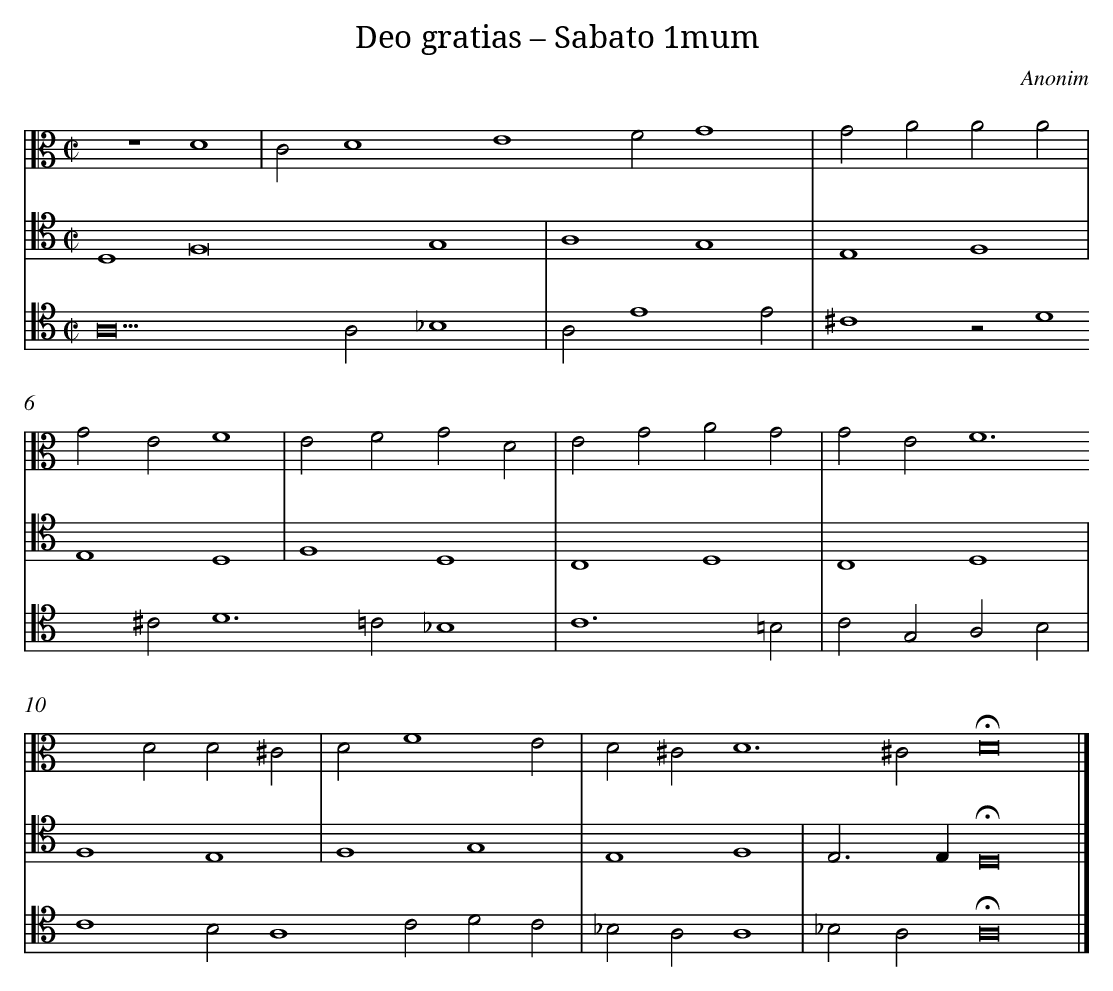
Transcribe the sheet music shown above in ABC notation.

X:1
T: Deo gratias – Sabato 1mum
C: Anonim
L: 1/4
M: C|
V: 1 clef=alto
V: 2 clef=tenor
V: 3 clef=tenor
K: C
[V:1] z4D4 |
[V:2] D,4F,8 [|]
[V:3] A,10 [|]
[V:1] C2D4E4 [|]
[V:2] G,4 |
[V:3] A,2_B,4 |
[V:1] F2G4 |
[V:2] A,4G,4 |
[V:3] A,2E4E2 |
[V:1] G2A2A2A2 |
[V:2] E,4F,4 |
[V:3] ^C4z2D4 [|]
[V:1] G2E2F4 |
[V:2] E,4D,4 |
[V:3] ^C2D6 [|]
[V:1] E2F2G2D2 |
[V:2] F,4D,4 |
[V:3] =C2_B,4 |
[V:1] E2G2A2G2 |
[V:2] C,4D,4 |
[V:3] C6=B,2 |
[V:1] G2E2F6 [|]
[V:2] C,4D,4 |
[V:3] C2G,2A,2B,2 |
[V:1] D2D2^C2 |
[V:2] F,4E,4 |
[V:3] C4B,2A,4 [|]
[V:1] D2F4E2 |
[V:2] F,4G,4 |
[V:3] C2D2C2 |
[V:1] D2^C2D6 [|]
[V:2] E,4F,4 |
[V:3] _B,2A,2A,4 |
[V:1] ^C2!fermata!D8 |]
[V:2] E,2>E,2!fermata!D,8 |]
[V:3] _B,2A,2!fermata!A,8 |]
